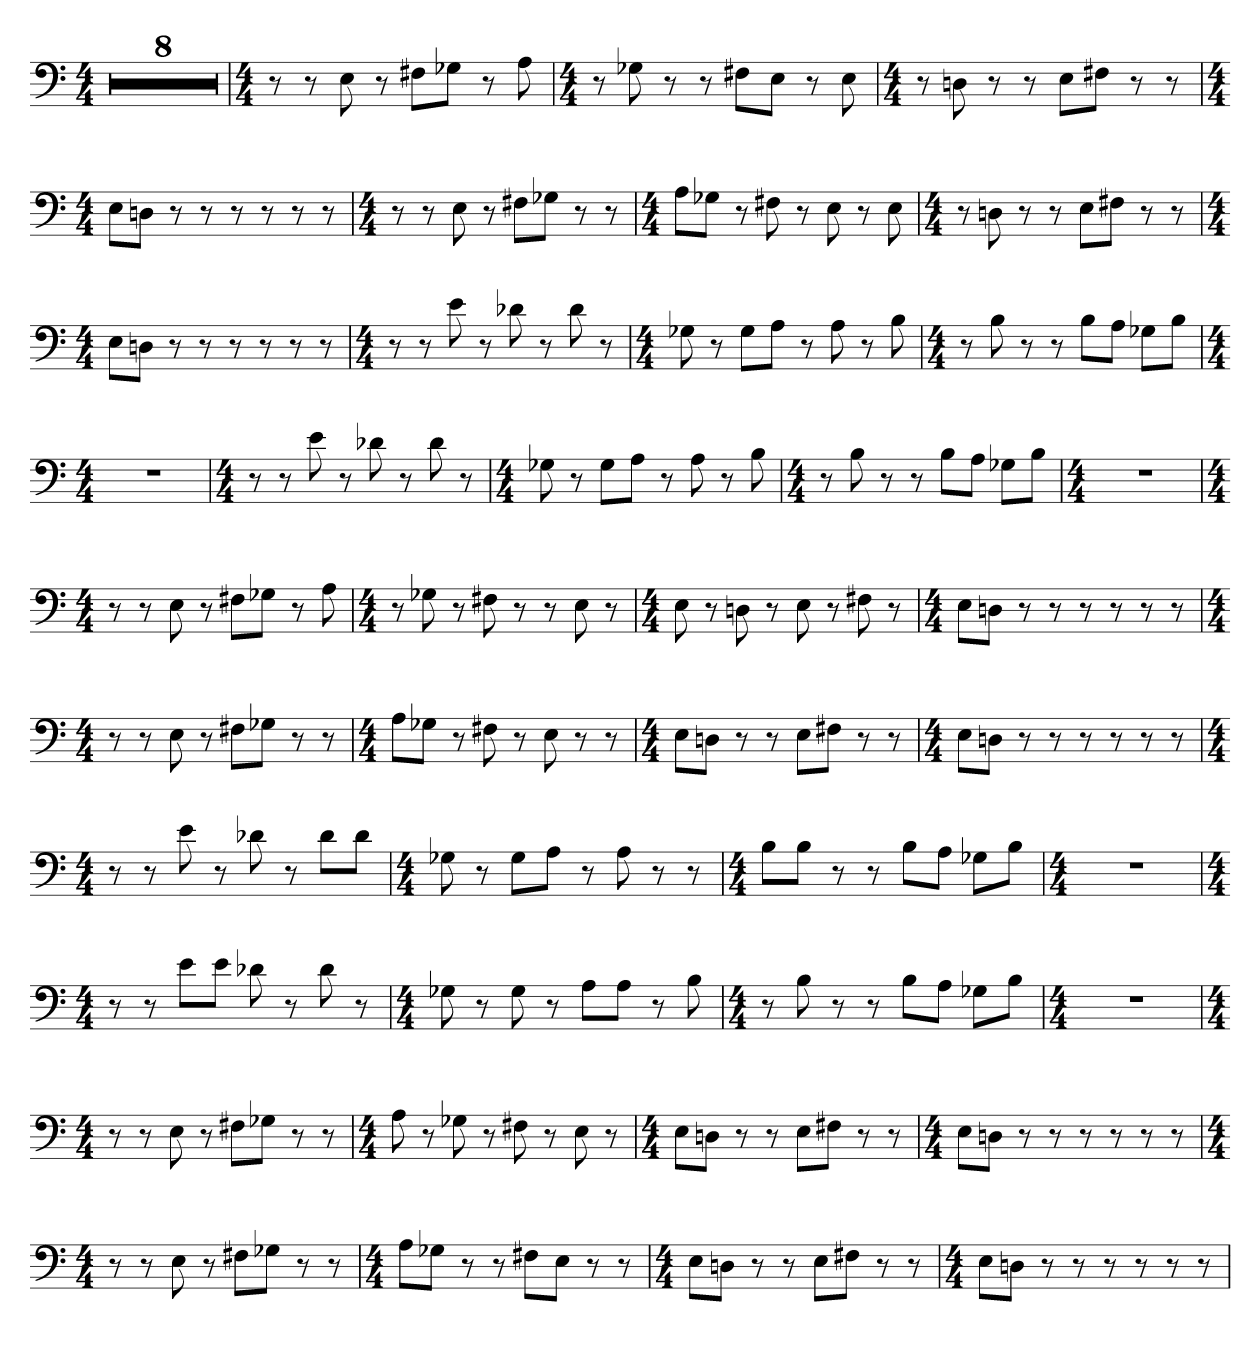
**kern
*part1
*staff1
*M4/4
=
1r
=
*M4/4
1r
=
*M4/4
1r
=
*M4/4
1r
=
*M4/4
1r
=
*M4/4
1r
=
*M4/4
1r
=
*M4/4
1r
=
*M4/4
8r
8r
8E
8r
8F#XL
8G-XJ
8r
8A
=
*M4/4
8r
8G-X
8r
8r
8F#XL
8EJ
8r
8E
=
*M4/4
8r
8Dn
8r
8r
8EL
8F#XJ
8r
8r
=
*M4/4
8EL
8DnJ
8r
8r
8r
8r
8r
8r
=
*M4/4
8r
8r
8E
8r
8F#XL
8G-XJ
8r
8r
=
*M4/4
8AL
8G-XJ
8r
8F#X
8r
8E
8r
8E
=
*M4/4
8r
8Dn
8r
8r
8EL
8F#XJ
8r
8r
=
*M4/4
8EL
8DnJ
8r
8r
8r
8r
8r
8r
=
*M4/4
8r
8r
8e
8r
8d-X
8r
8d-
8r
=
*M4/4
8G-X
8r
8G-L
8AJ
8r
8A
8r
8B
=
*M4/4
8r
8B
8r
8r
8BL
8AJ
8G-XL
8BJ
=
*M4/4
1r
=
*M4/4
8r
8r
8e
8r
8d-X
8r
8d-
8r
=
*M4/4
8G-X
8r
8G-L
8AJ
8r
8A
8r
8B
=
*M4/4
8r
8B
8r
8r
8BL
8AJ
8G-XL
8BJ
=
*M4/4
1r
=
*M4/4
8r
8r
8E
8r
8F#XL
8G-XJ
8r
8A
=
*M4/4
8r
8G-X
8r
8F#X
8r
8r
8E
8r
=
*M4/4
8E
8r
8Dn
8r
8E
8r
8F#X
8r
=
*M4/4
8EL
8DnJ
8r
8r
8r
8r
8r
8r
=
*M4/4
8r
8r
8E
8r
8F#XL
8G-XJ
8r
8r
=
*M4/4
8AL
8G-XJ
8r
8F#X
8r
8E
8r
8r
=
*M4/4
8EL
8DnJ
8r
8r
8EL
8F#XJ
8r
8r
=
*M4/4
8EL
8DnJ
8r
8r
8r
8r
8r
8r
=
*M4/4
8r
8r
8e
8r
8d-X
8r
8d-L
8d-J
=
*M4/4
8G-X
8r
8G-L
8AJ
8r
8A
8r
8r
=
*M4/4
8BL
8BJ
8r
8r
8BL
8AJ
8G-XL
8BJ
=
*M4/4
1r
=
*M4/4
8r
8r
8eL
8eJ
8d-X
8r
8d-
8r
=
*M4/4
8G-X
8r
8G-
8r
8AL
8AJ
8r
8B
=
*M4/4
8r
8B
8r
8r
8BL
8AJ
8G-XL
8BJ
=
*M4/4
1r
=
*M4/4
8r
8r
8E
8r
8F#XL
8G-XJ
8r
8r
=
*M4/4
8A
8r
8G-X
8r
8F#X
8r
8E
8r
=
*M4/4
8EL
8DnJ
8r
8r
8EL
8F#XJ
8r
8r
=
*M4/4
8EL
8DnJ
8r
8r
8r
8r
8r
8r
=
*M4/4
8r
8r
8E
8r
8F#XL
8G-XJ
8r
8r
=
*M4/4
8AL
8G-XJ
8r
8r
8F#XL
8EJ
8r
8r
=
*M4/4
8EL
8DnJ
8r
8r
8EL
8F#XJ
8r
8r
=
*M4/4
8EL
8DnJ
8r
8r
8r
8r
8r
8r
=
*-
